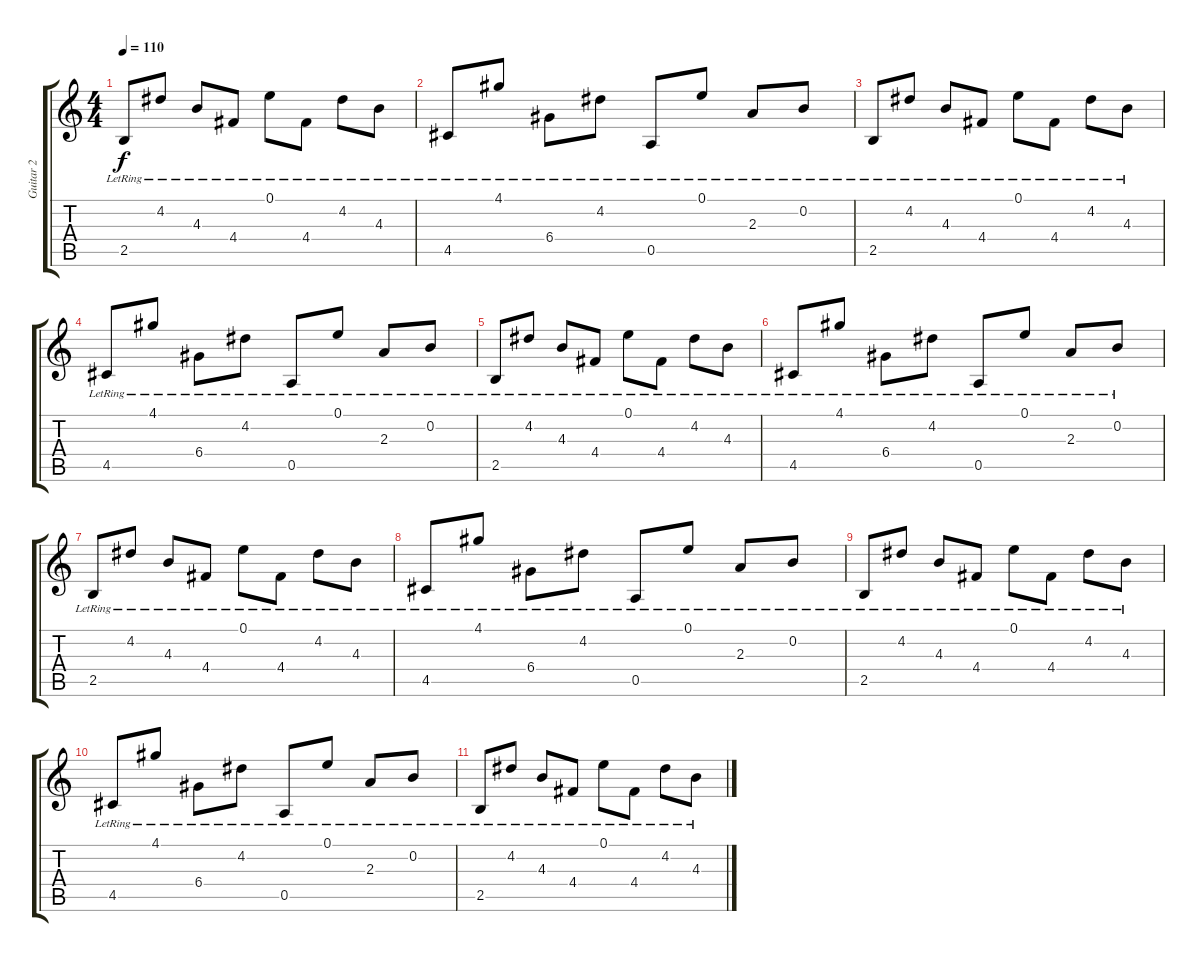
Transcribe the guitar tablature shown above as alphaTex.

\track ("Guitar 2" "Guitar 2") {instrument acousticguitarsteel}
\staff {score tabs}
\tuning (E4 B3 G3 D3 A2 E2) {hide}
\ts (4 4)
\tempo 110
\clef g2
\ks c
2.5{lr}.8{dy f} 4.2{lr}.8 4.3{lr}.8 4.4{lr}.8 0.1{lr}.8 4.4{lr}.8 4.2{lr}.8 4.3{lr}.8 |
4.5{lr}.8 4.1{lr}.8 6.4{lr}.8 4.2{lr}.8 0.5{lr}.8 0.1{lr}.8 2.3{lr}.8 0.2{lr}.8 |
2.5{lr}.8 4.2{lr}.8 4.3{lr}.8 4.4{lr}.8 0.1{lr}.8 4.4{lr}.8 4.2{lr}.8 4.3{lr}.8 |
4.5{lr}.8 4.1{lr}.8 6.4{lr}.8 4.2{lr}.8 0.5{lr}.8 0.1{lr}.8 2.3{lr}.8 0.2{lr}.8 |
2.5{lr}.8 4.2{lr}.8 4.3{lr}.8 4.4{lr}.8 0.1{lr}.8 4.4{lr}.8 4.2{lr}.8 4.3{lr}.8 |
4.5{lr}.8 4.1{lr}.8 6.4{lr}.8 4.2{lr}.8 0.5{lr}.8 0.1{lr}.8 2.3{lr}.8 0.2{lr}.8 |
2.5{lr}.8 4.2{lr}.8 4.3{lr}.8 4.4{lr}.8 0.1{lr}.8 4.4{lr}.8 4.2{lr}.8 4.3{lr}.8 |
4.5{lr}.8 4.1{lr}.8 6.4{lr}.8 4.2{lr}.8 0.5{lr}.8 0.1{lr}.8 2.3{lr}.8 0.2{lr}.8 |
2.5{lr}.8 4.2{lr}.8 4.3{lr}.8 4.4{lr}.8 0.1{lr}.8 4.4{lr}.8 4.2{lr}.8 4.3{lr}.8 |
4.5{lr}.8 4.1{lr}.8 6.4{lr}.8 4.2{lr}.8 0.5{lr}.8 0.1{lr}.8 2.3{lr}.8 0.2{lr}.8 |
2.5{lr}.8 4.2{lr}.8 4.3{lr}.8 4.4{lr}.8 0.1{lr}.8 4.4{lr}.8 4.2{lr}.8 4.3{lr}.8
